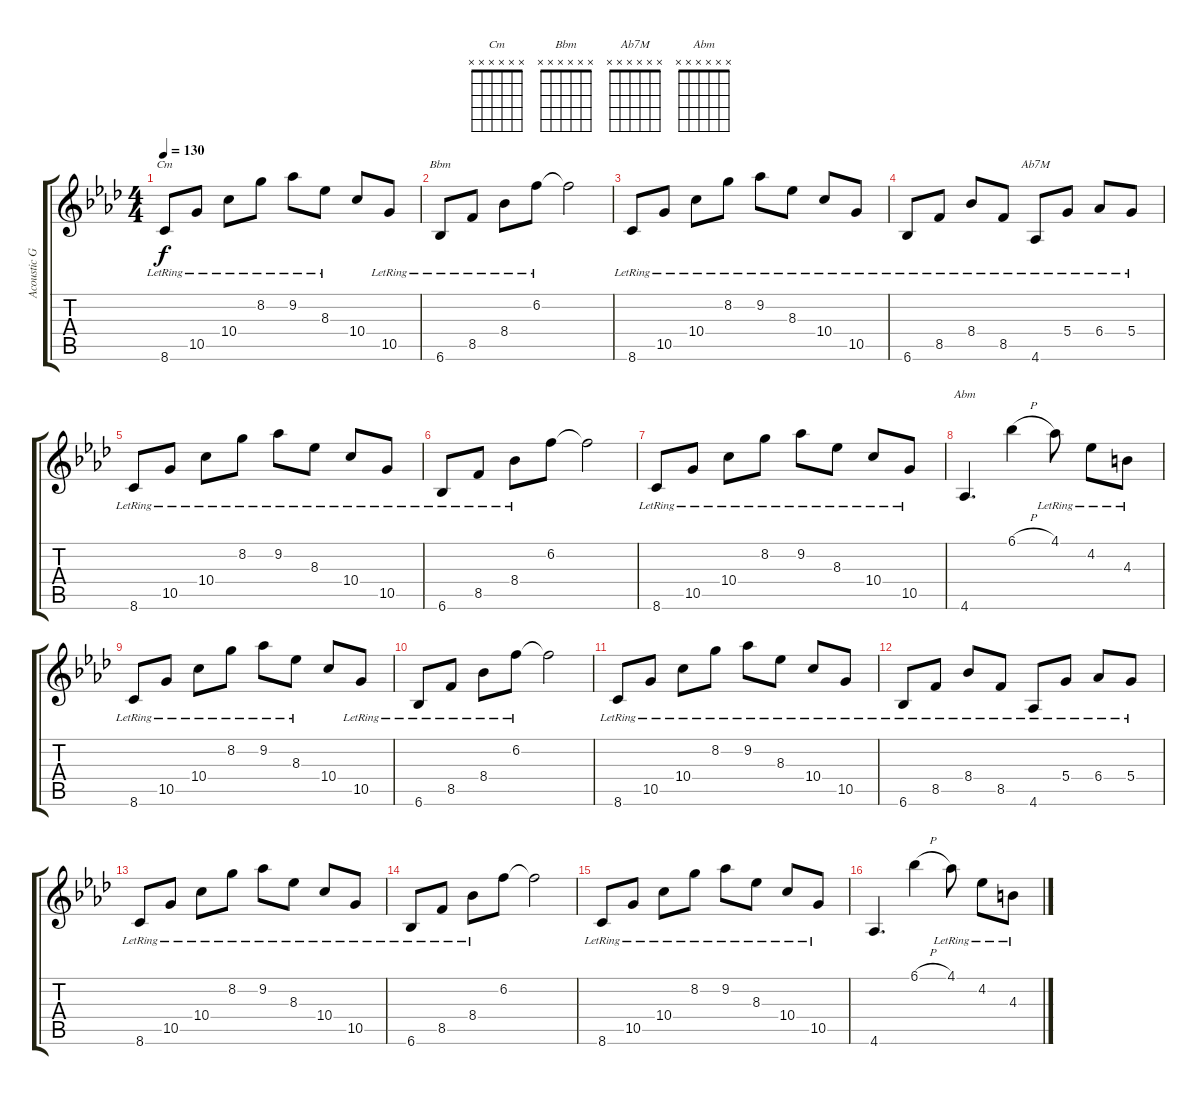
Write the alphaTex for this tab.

\track ("Acoustic Guitar" "Acoustic G") {instrument acousticguitarsteel}
\staff {score tabs}
\tuning (E4 B3 G3 D3 A2 E2) {hide}
\chord ("Cm" x x x x x x) {firstfret 0}
\chord ("Bbm" x x x x x x) {firstfret 0}
\chord ("Ab7M" x x x x x x) {firstfret 0}
\chord ("Abm" x x x x x x) {firstfret 0}
\ts (4 4)
\tempo 130
\clef g2
\ks ab
8.6{lr}.8{ch "Cm" dy f} 10.5{lr}.8 10.4{lr}.8 8.2{lr}.8 9.2{lr}.8 8.3{lr}.8 10.4.8 10.5{lr}.8 |
6.6{lr}.8{ch "Bbm"} 8.5{lr}.8 8.4{lr}.8 6.2{lr}.8 6.2{t}.2 |
8.6{lr}.8 10.5{lr}.8 10.4{lr}.8 8.2{lr}.8 9.2{lr}.8 8.3{lr}.8 10.4{lr}.8 10.5{lr}.8 |
6.6{lr}.8 8.5{lr}.8 8.4{lr}.8 8.5{lr}.8 4.6{lr}.8{ch "Ab7M"} 5.4{lr}.8 6.4{lr}.8 5.4{lr}.8 |
8.6{lr}.8 10.5{lr}.8 10.4{lr}.8 8.2{lr}.8 9.2{lr}.8 8.3{lr}.8 10.4{lr}.8 10.5{lr}.8 |
6.6{lr}.8 8.5{lr}.8 8.4{lr}.8 6.2.8 6.2{t}.2 |
8.6{lr}.8 10.5{lr}.8 10.4{lr}.8 8.2{lr}.8 9.2{lr}.8 8.3{lr}.8 10.4{lr}.8 10.5{lr}.8 |
4.6.4{d ch "Abm"} 6.1{h}.4 4.1{lr}.8 4.2{lr}.8 4.3{lr}.8 |
8.6{lr}.8 10.5{lr}.8 10.4{lr}.8 8.2{lr}.8 9.2{lr}.8 8.3{lr}.8 10.4.8 10.5{lr}.8 |
6.6{lr}.8 8.5{lr}.8 8.4{lr}.8 6.2{lr}.8 6.2{t}.2 |
8.6{lr}.8 10.5{lr}.8 10.4{lr}.8 8.2{lr}.8 9.2{lr}.8 8.3{lr}.8 10.4{lr}.8 10.5{lr}.8 |
6.6{lr}.8 8.5{lr}.8 8.4{lr}.8 8.5{lr}.8 4.6{lr}.8 5.4{lr}.8 6.4{lr}.8 5.4{lr}.8 |
8.6{lr}.8 10.5{lr}.8 10.4{lr}.8 8.2{lr}.8 9.2{lr}.8 8.3{lr}.8 10.4{lr}.8 10.5{lr}.8 |
6.6{lr}.8 8.5{lr}.8 8.4{lr}.8 6.2.8 6.2{t}.2 |
8.6{lr}.8 10.5{lr}.8 10.4{lr}.8 8.2{lr}.8 9.2{lr}.8 8.3{lr}.8 10.4{lr}.8 10.5{lr}.8 |
4.6.4{d} 6.1{h}.4 4.1{lr}.8 4.2{lr}.8 4.3{lr}.8
